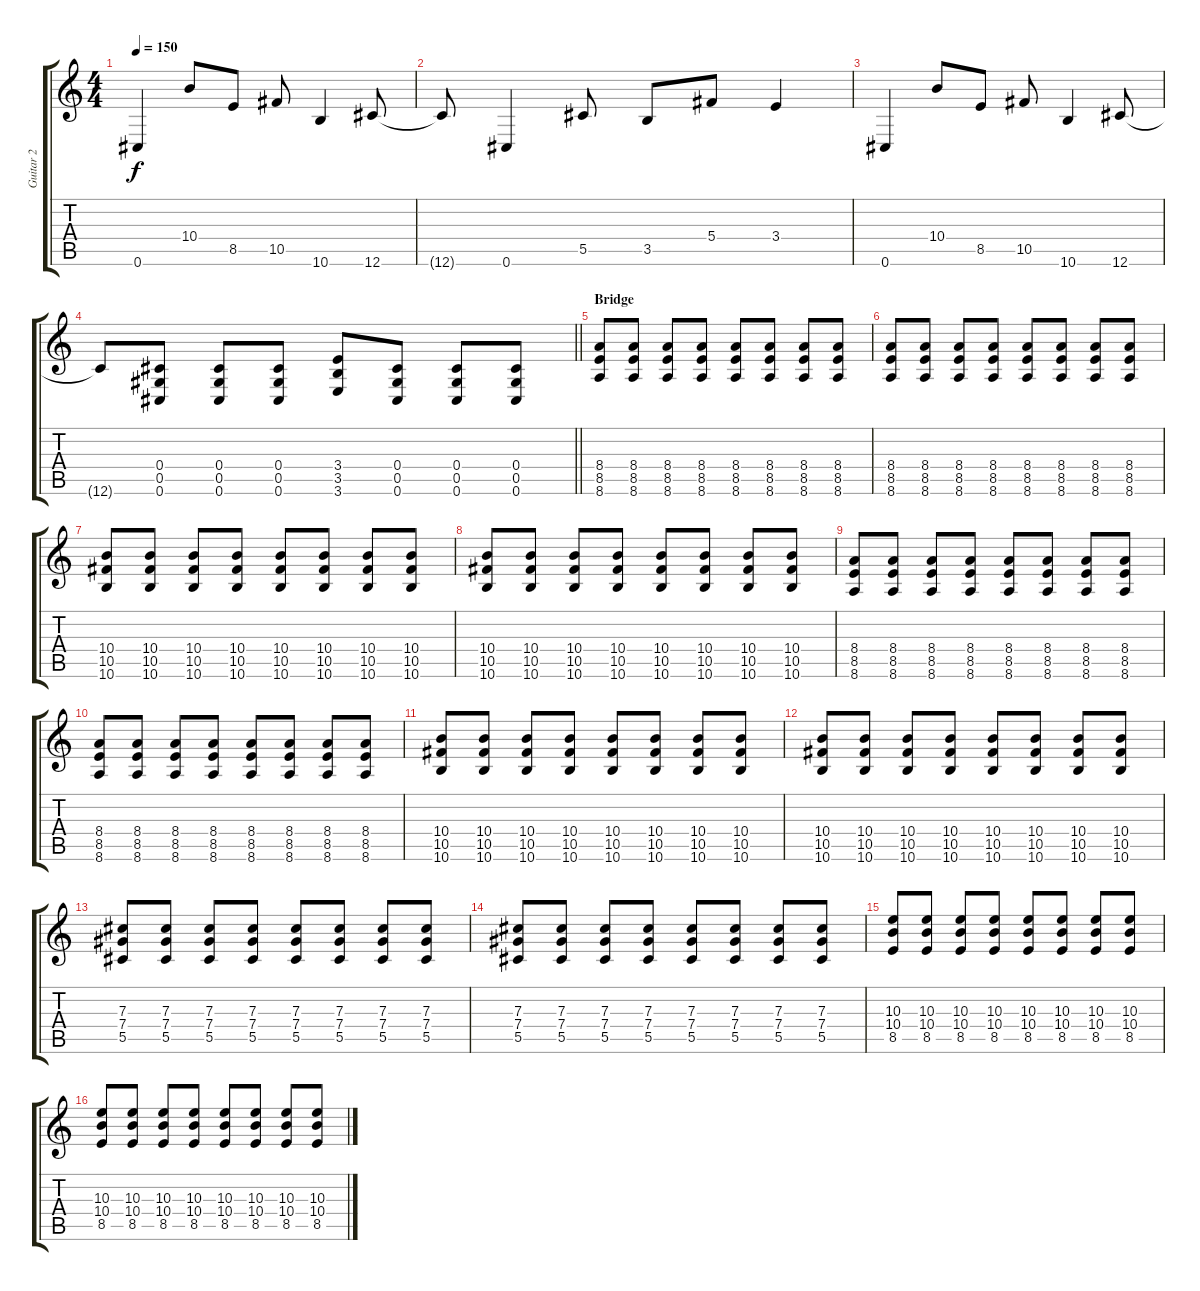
\track ("Guitar 2" "Guitar 2") {instrument overdrivenguitar}
\staff {score tabs}
\tuning (Eb4 Bb3 Gb3 Db3 Ab2 Db2) {hide}
\ts (4 4)
\tempo 150
\clef g2
\ks c
0.6.4{dy f} 10.4.8 8.5.8 10.5.8 10.6.4 12.6.8 |
12.6{t}.8 0.6.4 5.5.8 3.5.8 5.4.8 3.4.4 |
0.6.4 10.4.8 8.5.8 10.5.8 10.6.4 12.6.8 |
\barLineRight lightlight
12.6{t}.8 (0.4 0.5 0.6).8 (0.4 0.5 0.6).8 (0.4 0.5 0.6).8 (3.4 3.5 3.6).8 (0.4 0.5 0.6).8 (0.4 0.5 0.6).8 (0.4 0.5 0.6).8 |
\section ("" "Bridge")
(8.4 8.5 8.6).8 (8.4 8.5 8.6).8 (8.4 8.5 8.6).8 (8.4 8.5 8.6).8 (8.4 8.5 8.6).8 (8.4 8.5 8.6).8 (8.4 8.5 8.6).8 (8.4 8.5 8.6).8 |
(8.4 8.5 8.6).8 (8.4 8.5 8.6).8 (8.4 8.5 8.6).8 (8.4 8.5 8.6).8 (8.4 8.5 8.6).8 (8.4 8.5 8.6).8 (8.4 8.5 8.6).8 (8.4 8.5 8.6).8 |
(10.4 10.5 10.6).8 (10.4 10.5 10.6).8 (10.4 10.5 10.6).8 (10.4 10.5 10.6).8 (10.4 10.5 10.6).8 (10.4 10.5 10.6).8 (10.4 10.5 10.6).8 (10.4 10.5 10.6).8 |
(10.4 10.5 10.6).8 (10.4 10.5 10.6).8 (10.4 10.5 10.6).8 (10.4 10.5 10.6).8 (10.4 10.5 10.6).8 (10.4 10.5 10.6).8 (10.4 10.5 10.6).8 (10.4 10.5 10.6).8 |
(8.4 8.5 8.6).8 (8.4 8.5 8.6).8 (8.4 8.5 8.6).8 (8.4 8.5 8.6).8 (8.4 8.5 8.6).8 (8.4 8.5 8.6).8 (8.4 8.5 8.6).8 (8.4 8.5 8.6).8 |
(8.4 8.5 8.6).8 (8.4 8.5 8.6).8 (8.4 8.5 8.6).8 (8.4 8.5 8.6).8 (8.4 8.5 8.6).8 (8.4 8.5 8.6).8 (8.4 8.5 8.6).8 (8.4 8.5 8.6).8 |
(10.4 10.5 10.6).8 (10.4 10.5 10.6).8 (10.4 10.5 10.6).8 (10.4 10.5 10.6).8 (10.4 10.5 10.6).8 (10.4 10.5 10.6).8 (10.4 10.5 10.6).8 (10.4 10.5 10.6).8 |
(10.4 10.5 10.6).8 (10.4 10.5 10.6).8 (10.4 10.5 10.6).8 (10.4 10.5 10.6).8 (10.4 10.5 10.6).8 (10.4 10.5 10.6).8 (10.4 10.5 10.6).8 (10.4 10.5 10.6).8 |
(7.3 7.4 5.5).8 (7.3 7.4 5.5).8 (7.3 7.4 5.5).8 (7.3 7.4 5.5).8 (7.3 7.4 5.5).8 (7.3 7.4 5.5).8 (7.3 7.4 5.5).8 (7.3 7.4 5.5).8 |
(7.3 7.4 5.5).8 (7.3 7.4 5.5).8 (7.3 7.4 5.5).8 (7.3 7.4 5.5).8 (7.3 7.4 5.5).8 (7.3 7.4 5.5).8 (7.3 7.4 5.5).8 (7.3 7.4 5.5).8 |
(10.3 10.4 8.5).8 (10.3 10.4 8.5).8 (10.3 10.4 8.5).8 (10.3 10.4 8.5).8 (10.3 10.4 8.5).8 (10.3 10.4 8.5).8 (10.3 10.4 8.5).8 (10.3 10.4 8.5).8 |
(10.3 10.4 8.5).8 (10.3 10.4 8.5).8 (10.3 10.4 8.5).8 (10.3 10.4 8.5).8 (10.3 10.4 8.5).8 (10.3 10.4 8.5).8 (10.3 10.4 8.5).8 (10.3 10.4 8.5).8
